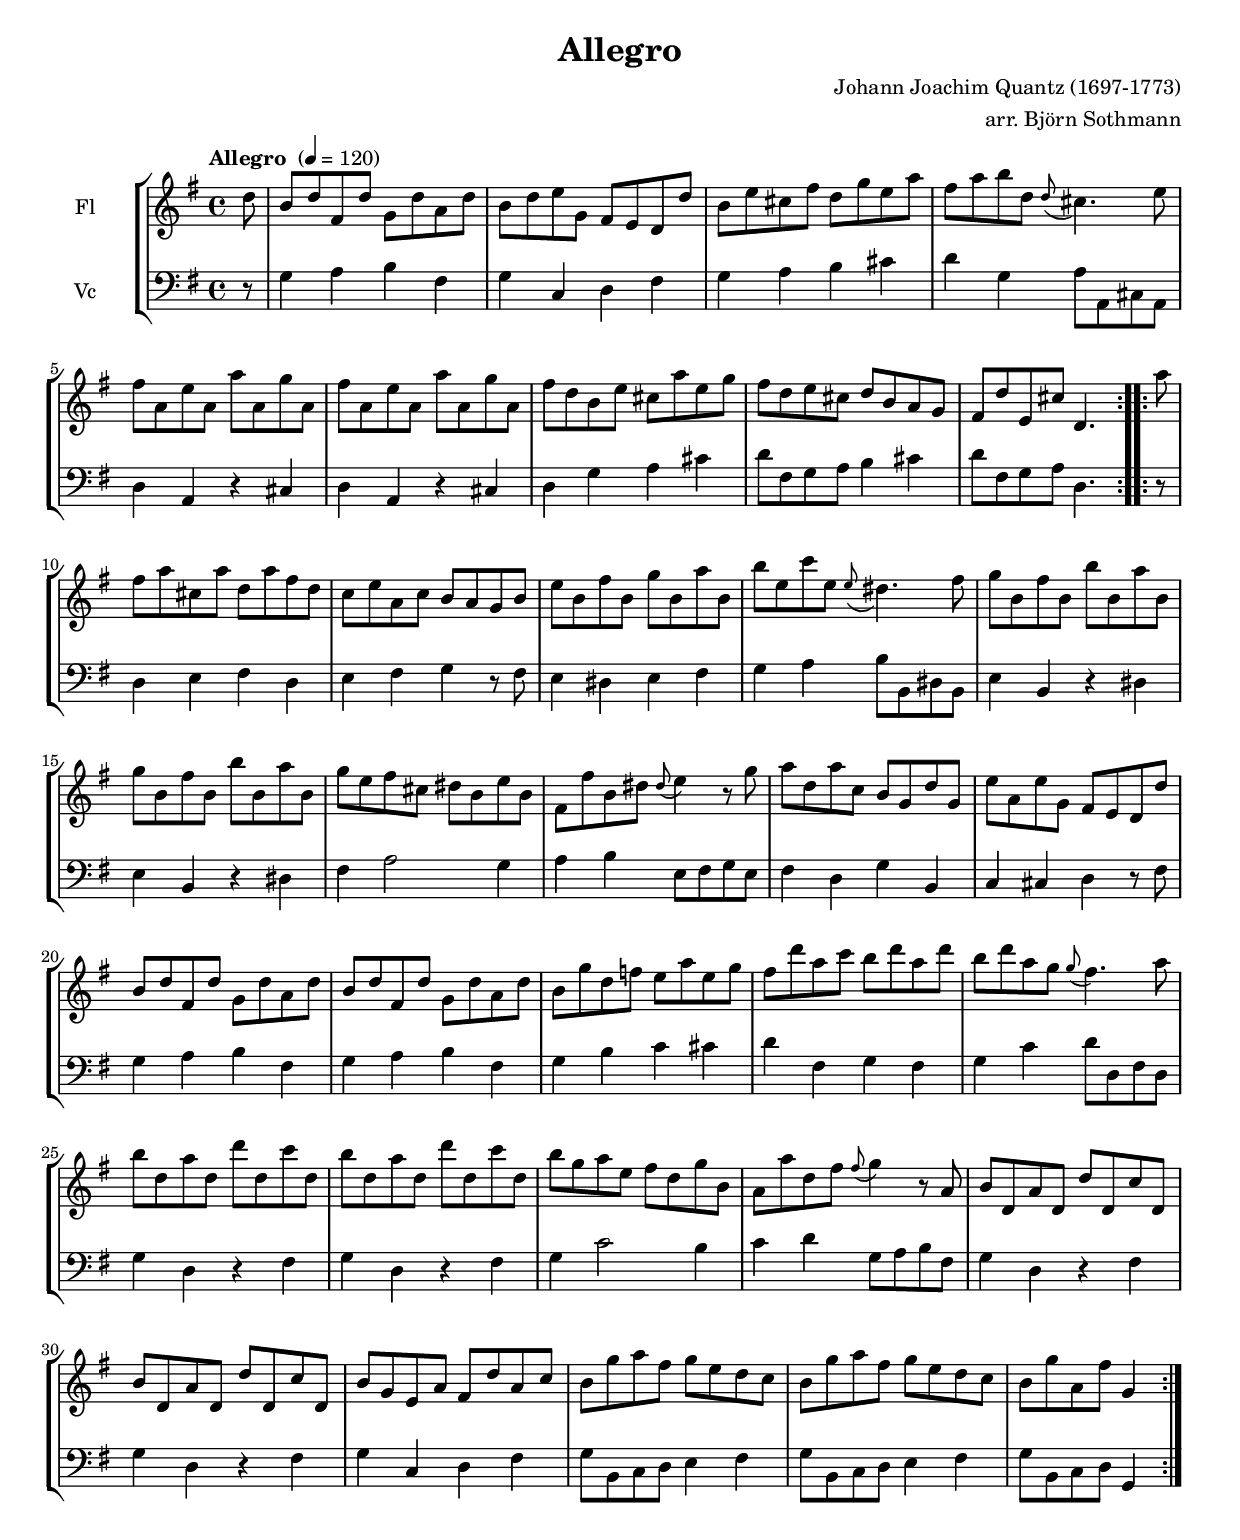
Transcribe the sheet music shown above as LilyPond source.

\version "2.12.3"
\include "deutsch.ly"

#(set-global-staff-size 18)

\header {
  title = "Allegro"
  composer = "Johann Joachim Quantz (1697-1773)"
  arranger = "arr. Björn Sothmann"
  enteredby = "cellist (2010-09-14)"
}

voiceconsts = {
 \key g \major
 %\numericTimeSignature
 \compressFullBarRests
 \time 4/4
 \tempo "Allegro " 4 = 120
}

midihi  = "ocarina"
midimid = "english horn"
midipno = "harpsichord"
midilow = "bassoon"

va = \relative c'' {
   \voiceconsts
   \clef "treble"

		\partial 8 d8 |
		h d fis, d' g, d' a d |
		h d e g, fis e d d' |
		h e cis fis d g e a |
		fis a h d, \appoggiatura d cis4. e8 |
		fis a, e' a, a' a, g' a, |
		fis' a, e' a, a' a, g' a, |
		fis' d h e cis a' e g |
		fis d e cis d h a g |
		fis d' e, cis' d,4. \bar ":|:"
		a''8 |
		fis a cis, a' d, a' fis d |
		c e a, c h a g h |
		e h fis' h, g' h, a' h, |
		h' e, c' e, \appoggiatura e dis4. fis8 |
		g h, fis' h, h' h, a' h, |
		g' h, fis' h, h' h, a' h, |
		g' e fis cis dis h e h |
		fis fis' h, dis \appoggiatura dis e4 r8 g |
		a d, a' c, h g d' g, |
		e' a, e' g, fis e d d' |
		h d fis, d' g, d' a d 
		h d fis, d' g, d' a d |
		h g' d f e a e g |
		fis d' a c h d a d |
		h d a g \appoggiatura g fis4. a8 |
		h d, a' d, d' d, c' d, |
		h' d, a' d, d' d, c' d, |
		h' g a e fis d g h, |
		a a' d, fis \appoggiatura fis g4 r8 a, |
		h d, a' d, d' d, c' d, |
		h' d, a' d, d' d, c' d, |
		h' g e a fis d' a c |
		h g' a fis g e d c |
		h g' a fis g e d c |
		h g' a, fis' g,4
	\bar ":|"
}

vb = \relative c' {
   \voiceconsts
   \clef "bass"

		\partial 8 r8 |
		g4 a h fis |
		g c, d fis |
		g a h cis |
		d g, a8 a, cis a |
		d4 a r cis |
		d a r cis |
		d g a cis |
		d8 fis, g a h4 cis |
		d8 fis, g a d,4. \bar ":|:"
		r8 |
		d4 e fis d |
		e fis g r8 fis |
		e4 dis e fis |
		g a h8 h, dis h |
		e4 h r dis |
		e h r dis |
		fis a2 g4 |
		a h e,8 fis g e |
		fis4 d g h, |
		c cis d r8 fis |
		g4 a h fis |
		g a h fis |
		g h c cis |
		d fis, g fis |
		g c d8 d, fis d |
		g4 d r fis |
		g d r fis |
		g c2 h4 |
		c d g,8 a h fis |
		g4 d r fis |
		g d r fis |
		g c, d fis |
		g8 h, c d e4 fis |
		g8 h, c d e4 fis |
		g8 h, c d g,4 
	\bar ":|"
}


\book {
    \score {
        \new StaffGroup <<
          \new Staff {
	    \set Staff.midiInstrument = \midihi
            \set Staff.instrumentName = "Fl "
            \va
	  }
          \new Staff {
	    \set Staff.midiInstrument = \midilow
            \set Staff.instrumentName = "Vc "
            \vb
	  }
 	>>

    \layout {}

    \midi {
      \context {
	\Score
	tempoWholesPerMinute = #(ly:make-moment 120 4)
      }
    }
  }
}
